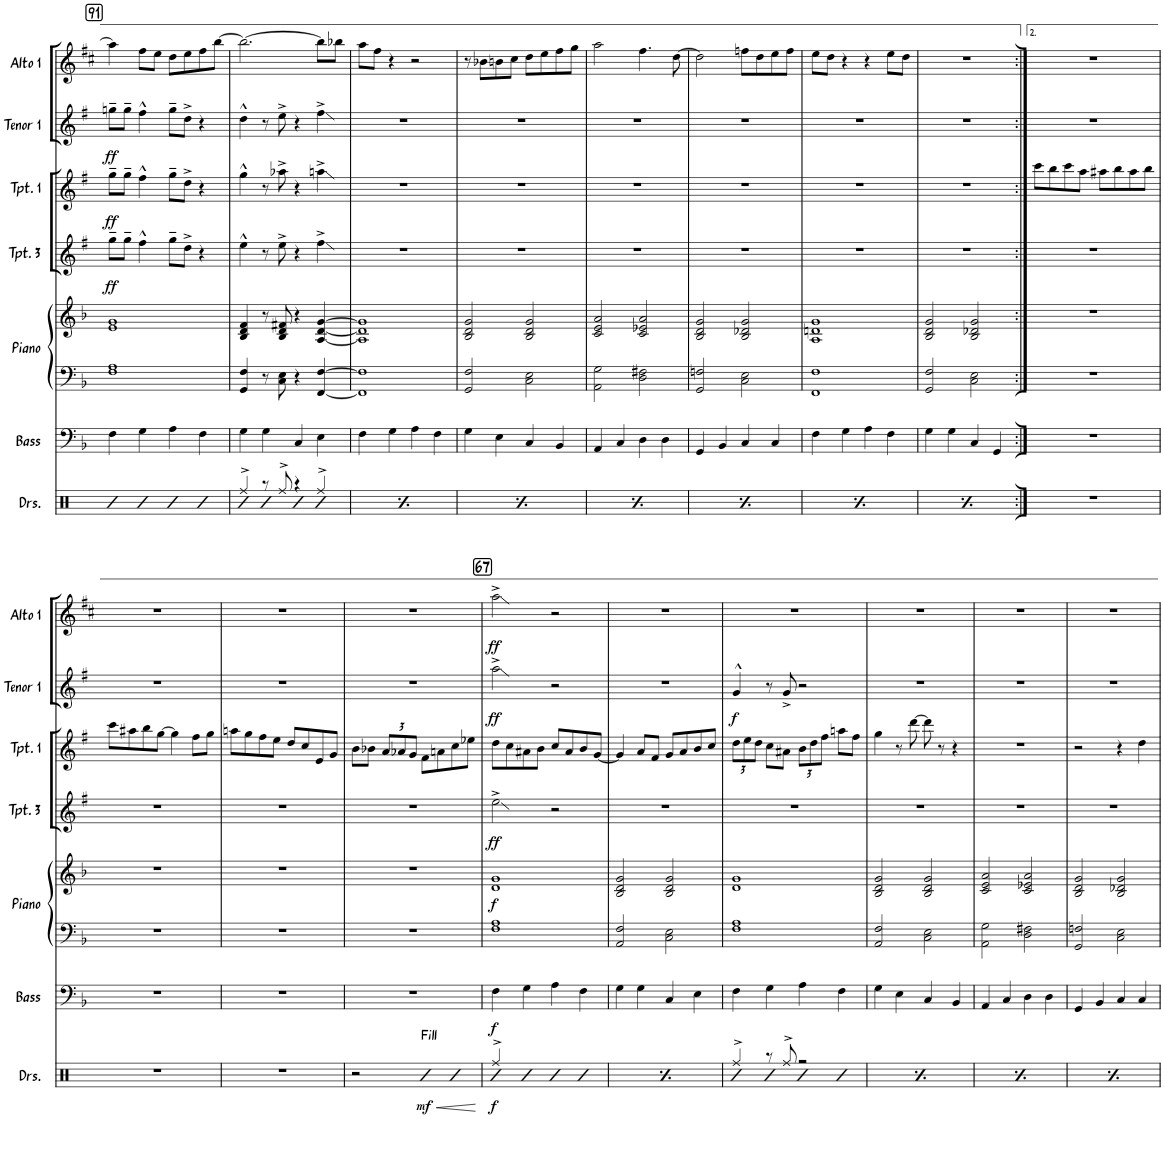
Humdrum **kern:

**kern	**dynam	**kern	**dynam	**kern	**kern	**dynam	**kern	**dynam	**kern	**dynam	**kern	**dynam	**kern	**dynam
*part7	*part7	*part6	*part6	*part5	*part5	*part5	*part4	*part4	*part3	*part3	*part2	*part2	*part1	*part1
*staff8	*staff8	*staff7	*staff7	*staff6	*staff5	*staff5/6	*staff4	*staff4	*staff3	*staff3	*staff2	*staff2	*staff1	*staff1
*I"Drumset	*	*I"Bass	*	*I"Piano	*	*	*I"Trumpet 3	*	*I"Trumpet 1	*	*I"Tenor Sax 1	*	*I"Alto Sax 1	*
*I'Drs.	*	*I'Bass	*	*I'Piano	*	*	*I'Tpt. 3	*	*I'Tpt. 1	*	*I'Tenor 1	*	*I'Alto 1	*
!!LO:PB:g=z
*clefX	*	*clefF4	*	*clefF4	*clefG2	*	*clefG2	*	*clefG2	*	*clefG2	*	*clefG2	*
*	*	*Trd7c12	*	*	*	*	*Trd1c2	*	*Trd1c2	*	*Trd8c14	*	*Trd5c9	*
*k[]	*	*k[b-]	*	*k[b-]	*k[b-]	*	*k[f#]	*	*k[f#]	*	*k[f#]	*	*k[f#c#]	*
*M4/4	*	*M4/4	*	*M4/4	*M4/4	*	*M4/4	*	*M4/4	*	*M4/4	*	*M4/4	*
!!LO:REH:place=s1:a:cj:fs=14:t=91
=91	=91	=91	=91	=91	=91	=91	=91	=91	=91	=91	=91	=91	=91	=91
!	!	!	!	!	!	!	!	!LO:DY:b	!	!LO:DY:b	!	!LO:DY:b	!	!
4R	.	4F\	.	1F 1A	1e 1g	.	8gg~\L	ff	8gg~\L	ff	8ggn~\L	ff	4aa\]	.
.	.	.	.	.	.	.	8gg~\J	.	8gg~\J	.	8gg~\J	.	.	.
4R	.	4G\	.	.	.	.	4ff#^^\	.	4ff#^^\	.	4ff#^^\	.	8ff#\L	.
.	.	.	.	.	.	.	.	.	.	.	.	.	8ee\J	.
4R	.	4A\	.	.	.	.	8gg~\L	.	8gg~\L	.	8gg~\L	.	8dd\L	.
.	.	.	.	.	.	.	8dd^\J	.	8dd^\J	.	8dd^\J	.	8ee\	.
4R	.	4F\	.	.	.	.	4r	.	4r	.	4r	.	8ff#\	.
.	.	.	.	.	.	.	.	.	.	.	.	.	[8bb\J	.
=92	=92	=92	=92	=92	=92	=92	=92	=92	=92	=92	=92	=92	=92	=92
*^	*	*	*	*	*	*	*	*	*	*	*	*	*	*
4Rff^/	4R	.	4G\	.	4GG/ 4F/	4B-/ 4d/ 4f/	.	4ee^^\	.	4gg^^\	.	4dd^^\	.	2.bb\_	.
8r	4R	.	4G\	.	8r	8r	.	8r	.	8r	.	8r	.	.	.
8Rff^/	.	.	.	.	8C\ 8E\	8B-/ 8d/ 8f#X/	.	8ee^\	.	8aa-X^\	.	8ee^\	.	.	.
4r	4R	.	4C/	.	4r	4r	.	4r	.	4r	.	4r	.	.	.
4Rff^/	4R	.	4E\	.	[4FF/ [4F/	[4A/ [4d/ [4g/	.	4ff#^\	.	4aan^\	.	4ff#^\	.	8bb\L]	.
.	.	.	.	.	.	.	.	.	.	.	.	.	.	8bb-X\J	.
=93	=93	=93	=93	=93	=93	=93	=93	=93	=93	=93	=93	=93	=93	=93	=93
4Rff^/	4R	.	4F\	.	1FF] 1F]	1A] 1d] 1g]	.	1r	.	1r	.	1r	.	8aa\L	.
.	.	.	.	.	.	.	.	.	.	.	.	.	.	8ff#\J	.
8r	4R	.	4G\	.	.	.	.	.	.	.	.	.	.	4r	.
8Rff^/	.	.	.	.	.	.	.	.	.	.	.	.	.	.	.
4r	4R	.	4A\	.	.	.	.	.	.	.	.	.	.	2r	.
4Rff^/	4R	.	4F\	.	.	.	.	.	.	.	.	.	.	.	.
=94	=94	=94	=94	=94	=94	=94	=94	=94	=94	=94	=94	=94	=94	=94	=94
4Rff^/	4R	.	4G\	.	2GG/ 2F/	2B-/ 2d/ 2g/	.	1r	.	1r	.	1r	.	8r	.
.	.	.	.	.	.	.	.	.	.	.	.	.	.	8b-X\L	.
8r	4R	.	4E\	.	.	.	.	.	.	.	.	.	.	8bn\	.
8Rff^/	.	.	.	.	.	.	.	.	.	.	.	.	.	8cc#\J	.
4r	4R	.	4C/	.	2C\ 2E\	2B-/ 2d/ 2g/	.	.	.	.	.	.	.	8dd\L	.
.	.	.	.	.	.	.	.	.	.	.	.	.	.	8ee\	.
4Rff^/	4R	.	4BB-/	.	.	.	.	.	.	.	.	.	.	8ff#\	.
.	.	.	.	.	.	.	.	.	.	.	.	.	.	8gg\J	.
=95	=95	=95	=95	=95	=95	=95	=95	=95	=95	=95	=95	=95	=95	=95	=95
4Rff^/	4R	.	4AA/	.	2AA\ 2G\	2c/ 2e/ 2a/	.	1r	.	1r	.	1r	.	2aa\	.
8r	4R	.	4C/	.	.	.	.	.	.	.	.	.	.	.	.
8Rff^/	.	.	.	.	.	.	.	.	.	.	.	.	.	.	.
4r	4R	.	4D\	.	2D\ 2F#X\	2c/ 2e-X/ 2a/	.	.	.	.	.	.	.	4.ff#\	.
4Rff^/	4R	.	4D\	.	.	.	.	.	.	.	.	.	.	.	.
.	.	.	.	.	.	.	.	.	.	.	.	.	.	[8dd\	.
=96	=96	=96	=96	=96	=96	=96	=96	=96	=96	=96	=96	=96	=96	=96	=96
4Rff^/	4R	.	4GG/	.	2GG/ 2Fn/	2B-/ 2d/ 2g/	.	1r	.	1r	.	1r	.	2dd\]	.
8r	4R	.	4BB-/	.	.	.	.	.	.	.	.	.	.	.	.
8Rff^/	.	.	.	.	.	.	.	.	.	.	.	.	.	.	.
4r	4R	.	4C/	.	2C\ 2E\	2B-/ 2d-X/ 2g/	.	.	.	.	.	.	.	8ffn\L	.
.	.	.	.	.	.	.	.	.	.	.	.	.	.	8dd\	.
4Rff^/	4R	.	4C/	.	.	.	.	.	.	.	.	.	.	8ee\	.
.	.	.	.	.	.	.	.	.	.	.	.	.	.	8ff\J	.
=97	=97	=97	=97	=97	=97	=97	=97	=97	=97	=97	=97	=97	=97	=97	=97
4Rff^/	4R	.	4F\	.	1FF 1F	1A 1dn 1g	.	1r	.	1r	.	1r	.	8ee\L	.
.	.	.	.	.	.	.	.	.	.	.	.	.	.	8dd\J	.
8r	4R	.	4G\	.	.	.	.	.	.	.	.	.	.	4r	.
8Rff^/	.	.	.	.	.	.	.	.	.	.	.	.	.	.	.
4r	4R	.	4A\	.	.	.	.	.	.	.	.	.	.	4r	.
4Rff^/	4R	.	4F\	.	.	.	.	.	.	.	.	.	.	8ee\L	.
.	.	.	.	.	.	.	.	.	.	.	.	.	.	8dd\J	.
=98	=98	=98	=98	=98	=98	=98	=98	=98	=98	=98	=98	=98	=98	=98	=98
4Rff^/	4R	.	4G\	.	2GG/ 2F/	2B-/ 2d/ 2g/	.	1r	.	1r	.	1r	.	1r	.
8r	4R	.	4G\	.	.	.	.	.	.	.	.	.	.	.	.
8Rff^/	.	.	.	.	.	.	.	.	.	.	.	.	.	.	.
4r	4R	.	4C/	.	2C\ 2E\	2B-/ 2d-X/ 2g/	.	.	.	.	.	.	.	.	.
4Rff^/	4R	.	4GG/	.	.	.	.	.	.	.	.	.	.	.	.
*v	*v	*	*	*	*	*	*	*	*	*	*	*	*	*	*
=99:|!	=99:|!	=99:|!	=99:|!	=99:|!	=99:|!	=99:|!	=99:|!	=99:|!	=99:|!	=99:|!	=99:|!	=99:|!	=99:|!	=99:|!
1r	.	1r	.	1r	1r	.	1r	.	8ccc\L	.	1r	.	1r	.
.	.	.	.	.	.	.	.	.	8bb\	.	.	.	.	.
.	.	.	.	.	.	.	.	.	8ccc\	.	.	.	.	.
.	.	.	.	.	.	.	.	.	8aa\J	.	.	.	.	.
.	.	.	.	.	.	.	.	.	8aa#X\L	.	.	.	.	.
.	.	.	.	.	.	.	.	.	8bb\	.	.	.	.	.
.	.	.	.	.	.	.	.	.	8aa#\	.	.	.	.	.
.	.	.	.	.	.	.	.	.	8bb\J	.	.	.	.	.
!!LO:LB:g=z
=100	=100	=100	=100	=100	=100	=100	=100	=100	=100	=100	=100	=100	=100	=100
1r	.	1r	.	1r	1r	.	1r	.	8ccc\L	.	1r	.	1r	.
.	.	.	.	.	.	.	.	.	8aa#X\	.	.	.	.	.
.	.	.	.	.	.	.	.	.	8bb\	.	.	.	.	.
.	.	.	.	.	.	.	.	.	[8gg\J	.	.	.	.	.
.	.	.	.	.	.	.	.	.	4gg\]	.	.	.	.	.
.	.	.	.	.	.	.	.	.	8ff#\L	.	.	.	.	.
.	.	.	.	.	.	.	.	.	8gg\J	.	.	.	.	.
=101	=101	=101	=101	=101	=101	=101	=101	=101	=101	=101	=101	=101	=101	=101
1r	.	1r	.	1r	1r	.	1r	.	8aan\L	.	1r	.	1r	.
.	.	.	.	.	.	.	.	.	8gg\	.	.	.	.	.
.	.	.	.	.	.	.	.	.	8ff#\	.	.	.	.	.
.	.	.	.	.	.	.	.	.	8ee\J	.	.	.	.	.
.	.	.	.	.	.	.	.	.	8dd/L	.	.	.	.	.
.	.	.	.	.	.	.	.	.	8cc/	.	.	.	.	.
.	.	.	.	.	.	.	.	.	8e/	.	.	.	.	.
.	.	.	.	.	.	.	.	.	8g/J	.	.	.	.	.
=102	=102	=102	=102	=102	=102	=102	=102	=102	=102	=102	=102	=102	=102	=102
2r	.	1r	.	1r	1r	.	1r	.	8b\L	.	1r	.	1r	.
.	.	.	.	.	.	.	.	.	8b-X\J	.	.	.	.	.
*	*	*	*	*	*	*	*	*	*Xbrackettup	*	*	*	*	*
.	.	.	.	.	.	.	.	.	12a/L	.	.	.	.	.
.	.	.	.	.	.	.	.	.	12a-X/	.	.	.	.	.
.	.	.	.	.	.	.	.	.	12g/J	.	.	.	.	.
!LO:TX:a:t=Fill	!	!	!	!	!	!	!	!	!	!	!	!	!	!
!	!LO:HP:b	!	!	!	!	!	!	!	!	!	!	!	!	!
!	!LO:DY:n=1:b	!	!	!	!	!	!	!	!	!	!	!	!	!
4R	< mf	.	.	.	.	.	.	.	8f#\L	.	.	.	.	.
.	.	.	.	.	.	.	.	.	8an\	.	.	.	.	.
4R	.	.	.	.	.	.	.	.	8cc\	.	.	.	.	.
.	.	.	.	.	.	.	.	.	8ee-X\J	.	.	.	.	.
.	[	.	.	.	.	.	.	.	.	.	.	.	.	.
!!LO:REH:place=s1:a:cj:fs=14:t=67
=103	=103	=103	=103	=103	=103	=103	=103	=103	=103	=103	=103	=103	=103	=103
*^	*	*	*	*	*	*	*	*	*	*	*	*	*	*
!	!	!LO:DY:b	!	!LO:DY:b	!	!	!LO:DY:b	!	!LO:DY:b	!	!	!	!LO:DY:b	!	!LO:DY:b
4Rff^/	4R	f	4F\	f	1F 1A	1d 1g	f	2ee^\	ff	8dd\L	.	2aa^\	ff	2aa^\	ff
.	.	.	.	.	.	.	.	.	.	8cc\	.	.	.	.	.
4ryy	4R	.	4G\	.	.	.	.	.	.	8a#X\	.	.	.	.	.
.	.	.	.	.	.	.	.	.	.	8b\J	.	.	.	.	.
2ryy	4R	.	4A\	.	.	.	.	2r	.	8cc/L	.	2r	.	2r	.
.	.	.	.	.	.	.	.	.	.	8a#/	.	.	.	.	.
.	4R	.	4F\	.	.	.	.	.	.	8b/	.	.	.	.	.
.	.	.	.	.	.	.	.	.	.	[8g/J	.	.	.	.	.
=104	=104	=104	=104	=104	=104	=104	=104	=104	=104	=104	=104	=104	=104	=104	=104
!	!	!LO:DY:b	!	!	!	!	!	!	!	!	!	!	!	!	!
4Rff^/	4R	f	4G\	.	2AA/ 2F/	2B-/ 2d/ 2g/	.	1r	.	4g/]	.	1r	.	1r	.
4ryy	4R	.	4G\	.	.	.	.	.	.	8a/L	.	.	.	.	.
.	.	.	.	.	.	.	.	.	.	8f#/J	.	.	.	.	.
2ryy	4R	.	4C/	.	2C\ 2E\	2B-/ 2d/ 2g/	.	.	.	8g/L	.	.	.	.	.
.	.	.	.	.	.	.	.	.	.	8a/	.	.	.	.	.
.	4R	.	4E\	.	.	.	.	.	.	8b/	.	.	.	.	.
.	.	.	.	.	.	.	.	.	.	8cc/J	.	.	.	.	.
=105	=105	=105	=105	=105	=105	=105	=105	=105	=105	=105	=105	=105	=105	=105	=105
!	!	!	!	!	!	!	!	!	!	!	!	!	!LO:DY:b	!	!
4Rff^/	4R	.	4F\	.	1F 1A	1d 1g	.	1r	.	12dd\L	.	4g^^/	f	1r	.
.	.	.	.	.	.	.	.	.	.	12ee\	.	.	.	.	.
.	.	.	.	.	.	.	.	.	.	12dd\J	.	.	.	.	.
8r	4R	.	4G\	.	.	.	.	.	.	8cc\L	.	8r	.	.	.
8Rff^/	.	.	.	.	.	.	.	.	.	8a#X\J	.	8g^/	.	.	.
2r	4R	.	4A\	.	.	.	.	.	.	12b\L	.	2r	.	.	.
.	.	.	.	.	.	.	.	.	.	12dd\	.	.	.	.	.
.	.	.	.	.	.	.	.	.	.	12ff#\J	.	.	.	.	.
.	4R	.	4F\	.	.	.	.	.	.	8aan\L	.	.	.	.	.
.	.	.	.	.	.	.	.	.	.	8ff#\J	.	.	.	.	.
=106	=106	=106	=106	=106	=106	=106	=106	=106	=106	=106	=106	=106	=106	=106	=106
4Rff^/	4R	.	4G\	.	2AA/ 2F/	2B-/ 2d/ 2g/	.	1r	.	4gg\	.	1r	.	1r	.
8r	4R	.	4E\	.	.	.	.	.	.	8r	.	.	.	.	.
8Rff^/	.	.	.	.	.	.	.	.	.	[8ddd\	.	.	.	.	.
2r	4R	.	4C/	.	2C\ 2E\	2B-/ 2d/ 2g/	.	.	.	8ddd\]	.	.	.	.	.
.	.	.	.	.	.	.	.	.	.	8r	.	.	.	.	.
.	4R	.	4BB-/	.	.	.	.	.	.	4r	.	.	.	.	.
=107	=107	=107	=107	=107	=107	=107	=107	=107	=107	=107	=107	=107	=107	=107	=107
4Rff^/	4R	.	4AA/	.	2AA\ 2G\	2c/ 2e/ 2a/	.	1r	.	1r	.	1r	.	1r	.
8r	4R	.	4C/	.	.	.	.	.	.	.	.	.	.	.	.
8Rff^/	.	.	.	.	.	.	.	.	.	.	.	.	.	.	.
2r	4R	.	4D\	.	2D\ 2F#X\	2c/ 2e-X/ 2a/	.	.	.	.	.	.	.	.	.
.	4R	.	4D\	.	.	.	.	.	.	.	.	.	.	.	.
=108	=108	=108	=108	=108	=108	=108	=108	=108	=108	=108	=108	=108	=108	=108	=108
4Rff^/	4R	.	4GG/	.	2GG/ 2Fn/	2B-/ 2d/ 2g/	.	1r	.	2r	.	1r	.	1r	.
8r	4R	.	4BB-/	.	.	.	.	.	.	.	.	.	.	.	.
8Rff^/	.	.	.	.	.	.	.	.	.	.	.	.	.	.	.
2r	4R	.	4C/	.	2C\ 2E\	2B-/ 2d-X/ 2g/	.	.	.	4r	.	.	.	.	.
.	4R	.	4C/	.	.	.	.	.	.	4dd\	.	.	.	.	.
*v	*v	*	*	*	*	*	*	*	*	*	*	*	*	*	*
=	=	=	=	=	=	=	=	=	=	=	=	=	=	=
*-	*-	*-	*-	*-	*-	*-	*-	*-	*-	*-	*-	*-	*-	*-
